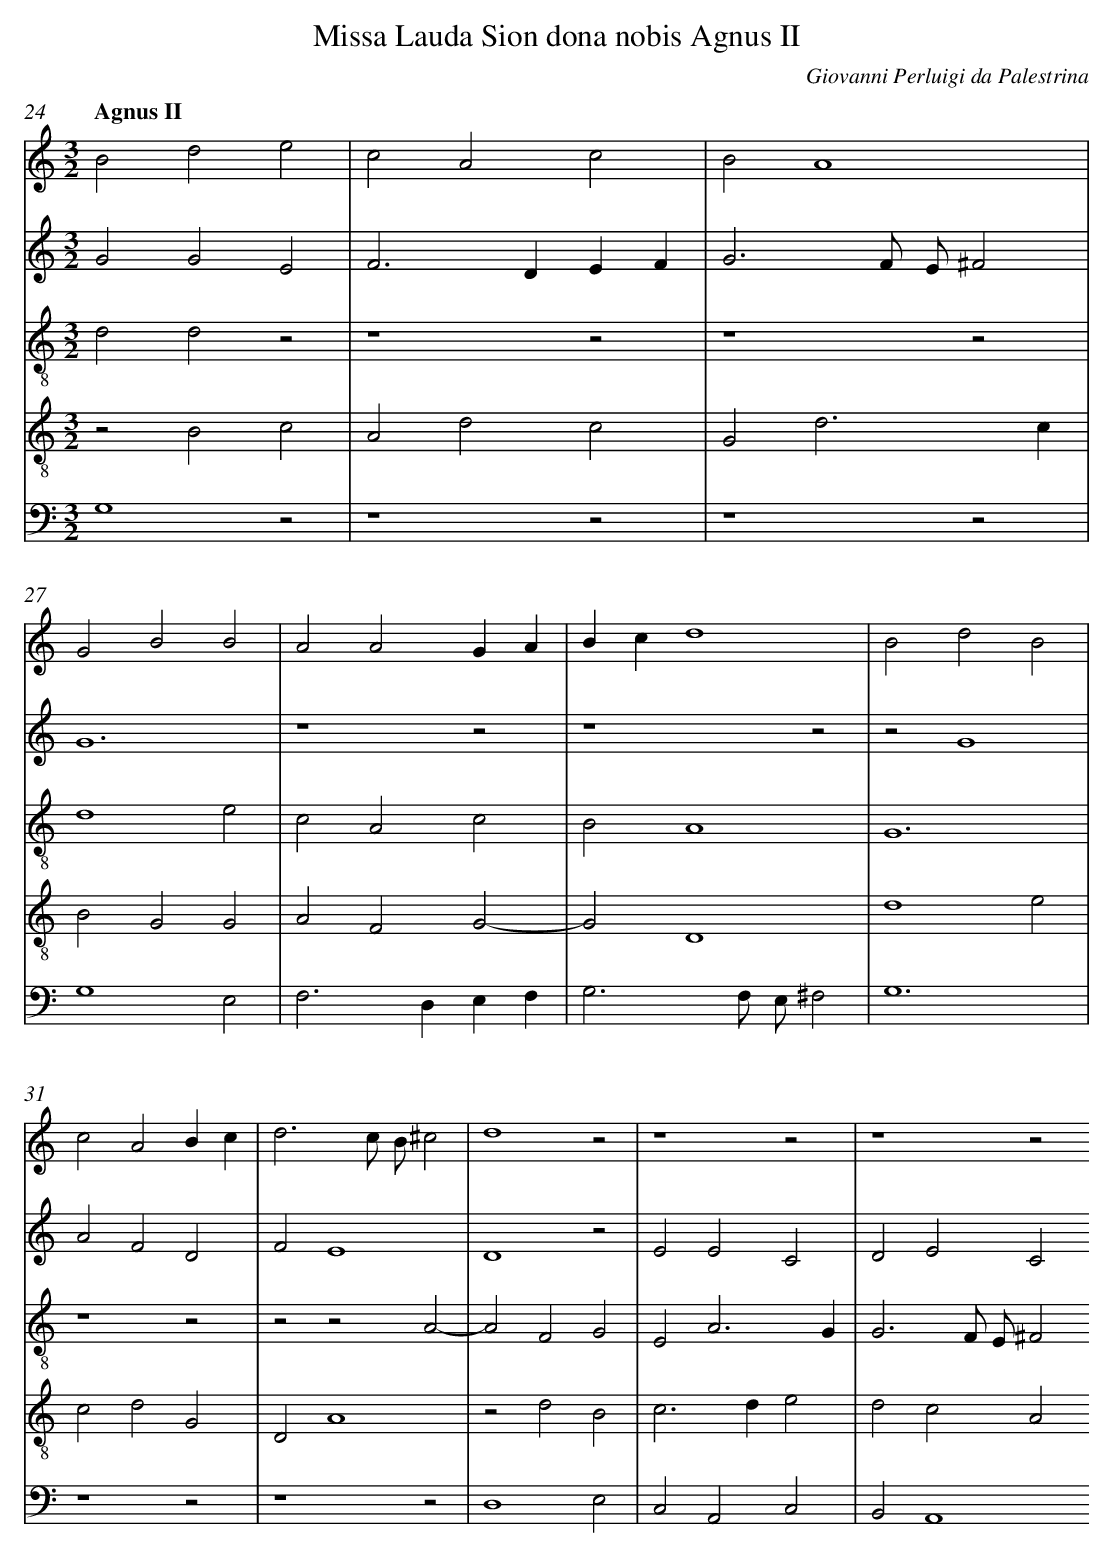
X:1
T: Missa Lauda Sion dona nobis Agnus II
C: Giovanni Perluigi da Palestrina
L: 1/4
M: 3/2
Q: "Agnus II"
V: 1 clef=treble
V: 2 clef=treble
V: 3 clef=treble-8
V: 4 clef=treble-8
V: 5 clef=bass
K: C
[V:1] B2d2e2 |
[V:2] G2G2E2 |
[V:3] d2d2z2 |
[V:4] z2B2c2 |
[V:5] G,4z2 |
[V:1] c2A2c2 |
[V:2] F2>D2EF |
[V:3] z4z2 |
[V:4] A2d2c2 |
[V:5] z4z2 |
[V:1] B2A4 |
[V:2] G3F/ E/^F2 |
[V:3] z4z2 |
[V:4] G2d3c |
[V:5] z4z2 |
[V:1] G2B2B2 |
[V:2] G6 |
[V:3] d4e2 |
[V:4] B2G2G2 |
[V:5] G,4E,2 |
[V:1] A2A2GA |
[V:2] z4z2 |
[V:3] c2A2c2 |
[V:4] A2F2G2- |
[V:5] F,2>D,2E,F, |
[V:1] Bcd4 |
[V:2] z4z2 |
[V:3] B2A4 |
[V:4] G2D4 |
[V:5] G,3F,/ E,/^F,2 |
[V:1] B2d2B2 |
[V:2] z2G4 |
[V:3] G6 |
[V:4] d4e2 |
[V:5] G,6 |
[V:1] c2A2Bc |
[V:2] A2F2D2 |
[V:3] z4z2 |
[V:4] c2d2G2 |
[V:5] z4z2 |
[V:1] d3c/ B/^c2 |
[V:2] F2E4 |
[V:3] z2z2A2- |
[V:4] D2A4 |
[V:5] z4z2 |
[V:1] d4z2 |
[V:2] D4z2 |
[V:3] A2F2G2 |
[V:4] z2d2B2 |
[V:5] D,4E,2 |
[V:1] z4z2 |
[V:2] E2E2C2 |
[V:3] E2A3G |
[V:4] c2>d2e2 |
[V:5] C,2A,,2C,2 |
[V:1] z4z2
[V:2] D2E2C2
[V:3] G3F/ E/^F2
[V:4] d2c2A2
[V:5] B,,2A,,4
